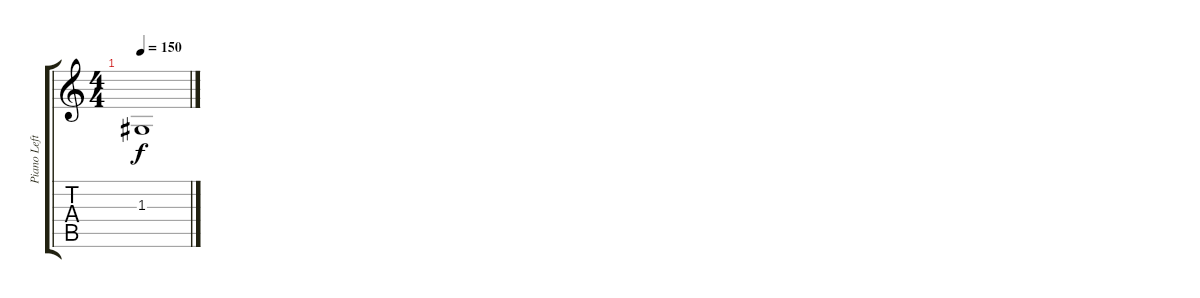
\track ("Piano Left Hand (Rythym Guitar) Standard" "Piano Left") {instrument electricgrandpiano}
\staff {score tabs}
\tuning (E4 B3 G3 D3 A2 E2) {hide}
\ts (4 4)
\tempo 150
\clef g2
\ks c
1.3{t}.1{dy f}
